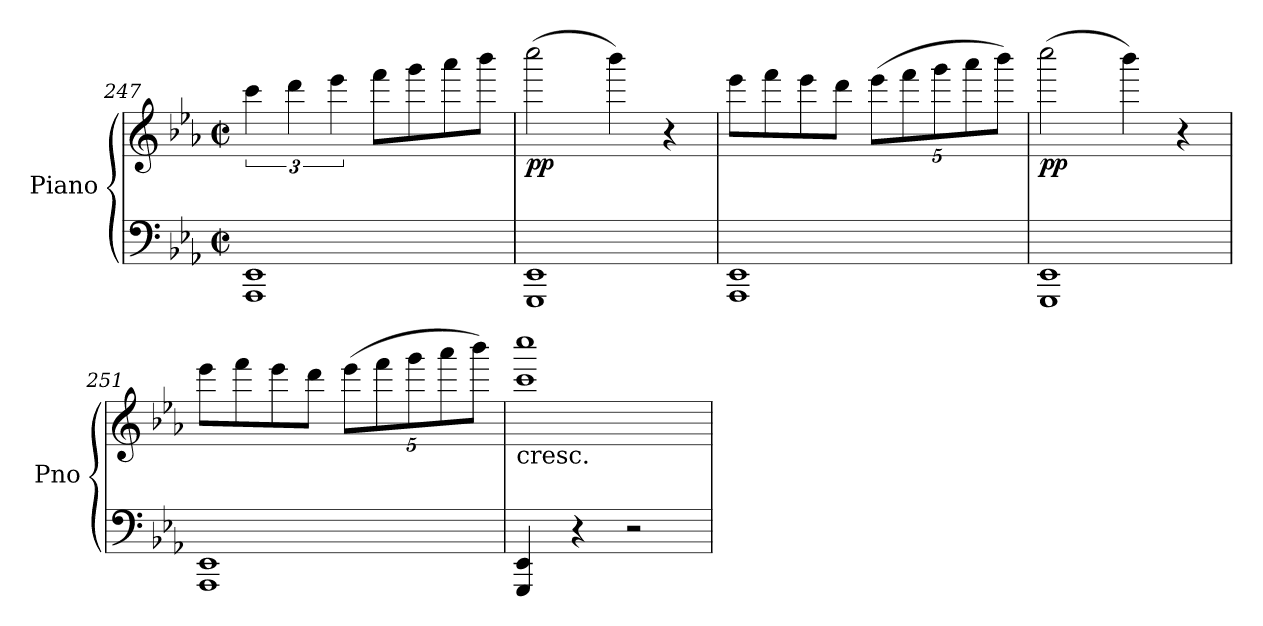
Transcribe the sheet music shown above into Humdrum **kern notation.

**kern	**kern	**dynam
*part1	*part1	*part1
*staff2	*staff1	*staff1/2
*I"Piano	*	*
*I'Pno	*	*
*clefF4	*clefG2	*
*k[b-e-a-]	*k[b-e-a-]	*
*E-:	*E-:	*
*M2/2	*M2/2	*
*met(c|)	*met(c|)	*
=247	=247	=247
1AAA- 1EE-	6ccc\	.
.	6ddd\	.
.	6eee-\	.
.	8fff\L	.
.	8ggg\	.
.	8aaa-\	.
.	8bbb-\J	.
=248	=248	=248
!	!	!LO:DY:b
1GGG 1EE-	(>2cccc\	pp
.	4bbb-\)	.
.	4r	.
=249	=249	=249
1AAA- 1EE-	8eee-\L	.
.	8fff\	.
.	8eee-\	.
.	8ddd\J	.
*	*Xbrackettup	*
.	(>10eee-\L	.
.	10fff\	.
.	10ggg\	.
.	10aaa-\	.
.	10bbb-\J)	.
=250	=250	=250
!	!	!LO:DY:b
1GGG 1EE-	(>2cccc\	pp
.	4bbb-\)	.
.	4r	.
=251	=251	=251
1AAA- 1EE-	8eee-\L	.
.	8fff\	.
.	8eee-\	.
.	8ddd\J	.
.	(>10eee-\L	.
.	10fff\	.
.	10ggg\	.
.	10aaa-\	.
.	10bbb-\J)	.
=252	=252	=252
!	!LO:TX:b:t=cresc.	!
4GGG/ 4EE-/	1ccc 1cccc	.
4r	.	.
2r	.	.
=	=	=
*-	*-	*-
